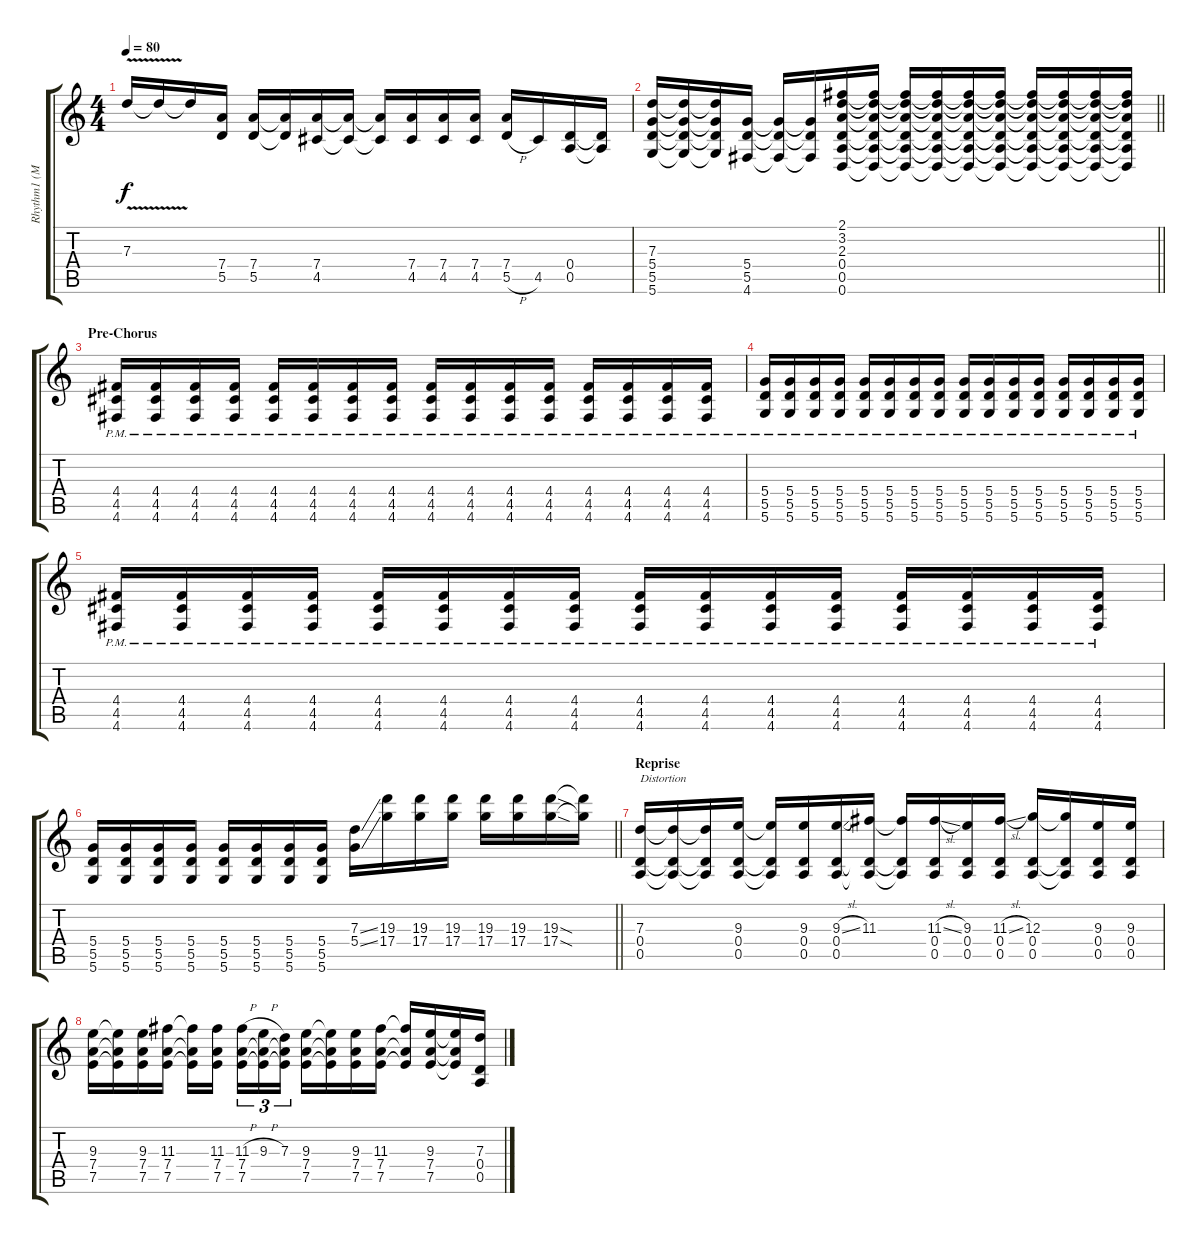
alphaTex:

\track ("Rhythm1 (Mark Tremonti)" "Rhythm1 (M") {instrument distortionguitar}
\staff {score tabs}
\tuning (E4 B3 G3 D3 A2 D2) {hide}
\ts (4 4)
\tempo 80
\clef g2
\ks c
7.3{v}.16{dy f} 7.3{t}.16 7.3{t}.16 (7.4 5.5).16 (7.4 5.5).16 (7.4{t} 5.5{t}).16 (7.4 4.5).16 (7.4{t} 4.5{t}).16 (7.4{t} 4.5{t}).16 (7.4 4.5).16 (7.4 4.5).16 (7.4 4.5).16 (7.4 5.5{h}).16 4.5.16 (0.4 0.5).16 (0.4{t} 0.5{t}).16 |
\barLineRight lightlight
(7.3 5.4 5.5 5.6).16 (7.3{t} 5.4{t} 5.5{t} 5.6{t}).16 (7.3{t} 5.4{t} 5.5{t} 5.6{t}).16 (5.4 5.5 4.6).16 (5.4{t} 5.5{t} 4.6{t}).16 (5.4{t} 5.5{t} 4.6{t}).16 (2.1 3.2 2.3 0.4 0.5 0.6).16 (2.1{t} 3.2{t} 2.3{t} 0.4{t} 0.5{t} 0.6{t}).16 (2.1{t} 3.2{t} 2.3{t} 0.4{t} 0.5{t} 0.6{t}).16 (2.1{t} 3.2{t} 2.3{t} 0.4{t} 0.5{t} 0.6{t}).16 (2.1{t} 3.2{t} 2.3{t} 0.4{t} 0.5{t} 0.6{t}).16 (2.1{t} 3.2{t} 2.3{t} 0.4{t} 0.5{t} 0.6{t}).16 (2.1{t} 3.2{t} 2.3{t} 0.4{t} 0.5{t} 0.6{t}).16 (2.1{t} 3.2{t} 2.3{t} 0.4{t} 0.5{t} 0.6{t}).16 (2.1{t} 3.2{t} 2.3{t} 0.4{t} 0.5{t} 0.6{t}).16 (2.1{t} 3.2{t} 2.3{t} 0.4{t} 0.5{t} 0.6{t}).16 |
\section ("" "Pre-Chorus")
(4.4{pm} 4.5{pm} 4.6{pm}).16 (4.4{pm} 4.5{pm} 4.6{pm}).16 (4.4{pm} 4.5{pm} 4.6{pm}).16 (4.4{pm} 4.5{pm} 4.6{pm}).16 (4.4{pm} 4.5{pm} 4.6{pm}).16 (4.4{pm} 4.5{pm} 4.6{pm}).16 (4.4{pm} 4.5{pm} 4.6{pm}).16 (4.4{pm} 4.5{pm} 4.6{pm}).16 (4.4{pm} 4.5{pm} 4.6{pm}).16 (4.4{pm} 4.5{pm} 4.6{pm}).16 (4.4{pm} 4.5{pm} 4.6{pm}).16 (4.4{pm} 4.5{pm} 4.6{pm}).16 (4.4{pm} 4.5{pm} 4.6{pm}).16 (4.4{pm} 4.5{pm} 4.6{pm}).16 (4.4{pm} 4.5{pm} 4.6{pm}).16 (4.4{pm} 4.5{pm} 4.6{pm}).16 |
(5.4{pm} 5.5{pm} 5.6{pm}).16 (5.4{pm} 5.5{pm} 5.6{pm}).16 (5.4{pm} 5.5{pm} 5.6{pm}).16 (5.4{pm} 5.5{pm} 5.6{pm}).16 (5.4{pm} 5.5{pm} 5.6{pm}).16 (5.4{pm} 5.5{pm} 5.6{pm}).16 (5.4{pm} 5.5{pm} 5.6{pm}).16 (5.4{pm} 5.5{pm} 5.6{pm}).16 (5.4{pm} 5.5{pm} 5.6{pm}).16 (5.4{pm} 5.5{pm} 5.6{pm}).16 (5.4{pm} 5.5{pm} 5.6{pm}).16 (5.4{pm} 5.5{pm} 5.6{pm}).16 (5.4{pm} 5.5{pm} 5.6{pm}).16 (5.4{pm} 5.5{pm} 5.6{pm}).16 (5.4{pm} 5.5{pm} 5.6{pm}).16 (5.4{pm} 5.5{pm} 5.6{pm}).16 |
(4.4{pm} 4.5{pm} 4.6{pm}).16 (4.4{pm} 4.5{pm} 4.6{pm}).16 (4.4{pm} 4.5{pm} 4.6{pm}).16 (4.4{pm} 4.5{pm} 4.6{pm}).16 (4.4{pm} 4.5{pm} 4.6{pm}).16 (4.4{pm} 4.5{pm} 4.6{pm}).16 (4.4{pm} 4.5{pm} 4.6{pm}).16 (4.4{pm} 4.5{pm} 4.6{pm}).16 (4.4{pm} 4.5{pm} 4.6{pm}).16 (4.4{pm} 4.5{pm} 4.6{pm}).16 (4.4{pm} 4.5{pm} 4.6{pm}).16 (4.4{pm} 4.5{pm} 4.6{pm}).16 (4.4{pm} 4.5{pm} 4.6{pm}).16 (4.4{pm} 4.5{pm} 4.6{pm}).16 (4.4{pm} 4.5{pm} 4.6{pm}).16 (4.4{pm} 4.5{pm} 4.6{pm}).16 |
\barLineRight lightlight
(5.4 5.5 5.6).16 (5.4 5.5 5.6).16 (5.4 5.5 5.6).16 (5.4 5.5 5.6).16 (5.4 5.5 5.6).16 (5.4 5.5 5.6).16 (5.4 5.5 5.6).16 (5.4 5.5 5.6).16 (7.3{ss} 5.4{ss}).16 (19.3 17.4).16 (19.3 17.4).16 (19.3 17.4).16 (19.3 17.4).16 (19.3 17.4).16 (19.3{sod} 17.4{sod}).16 (19.3{t} 17.4{t}).16 |
\section ("" "Reprise")
(7.3 0.4 0.5).16{txt "Distortion"} (7.3{t} 0.4{t} 0.5{t}).16 (7.3{t} 0.4{t} 0.5{t}).16 (9.3 0.4 0.5).16 (9.3{t} 0.4{t} 0.5{t}).16 (9.3 0.4 0.5).16 (9.3{sl} 0.4 0.5).16 (11.3 0.4{t} 0.5{t}).16 (11.3{t} 0.4{t} 0.5{t}).16 (11.3{sl} 0.4 0.5).16 (9.3 0.4 0.5).16 (11.3{sl} 0.4 0.5).16 (12.3 0.4 0.5).16 (12.3{t} 0.4{t} 0.5{t}).16 (9.3 0.4 0.5).16 (9.3 0.4 0.5).16 |
(9.3 7.4 7.5).16 (9.3{t} 7.4{t} 7.5{t}).16 (9.3 7.4 7.5).16 (11.3 7.4 7.5).16 (11.3{t} 7.4{t} 7.5{t}).16 (11.3 7.4 7.5).16{beam splitsecondary} (11.3{h} 7.4 7.5).16{tu (3 2)} (9.3{h} 7.4{t} 7.5{t}).16{tu (3 2)} (7.3 7.4{t} 7.5{t}).16{tu (3 2)} (9.3 7.4 7.5).16 (9.3{t} 7.4{t} 7.5{t}).16 (9.3 7.4 7.5).16 (11.3 7.4 7.5).16 (11.3{t} 7.4{t} 7.5{t}).16 (9.3 7.4 7.5).16 (9.3{t} 7.4{t} 7.5{t}).16 (7.3 0.4 0.5).16
